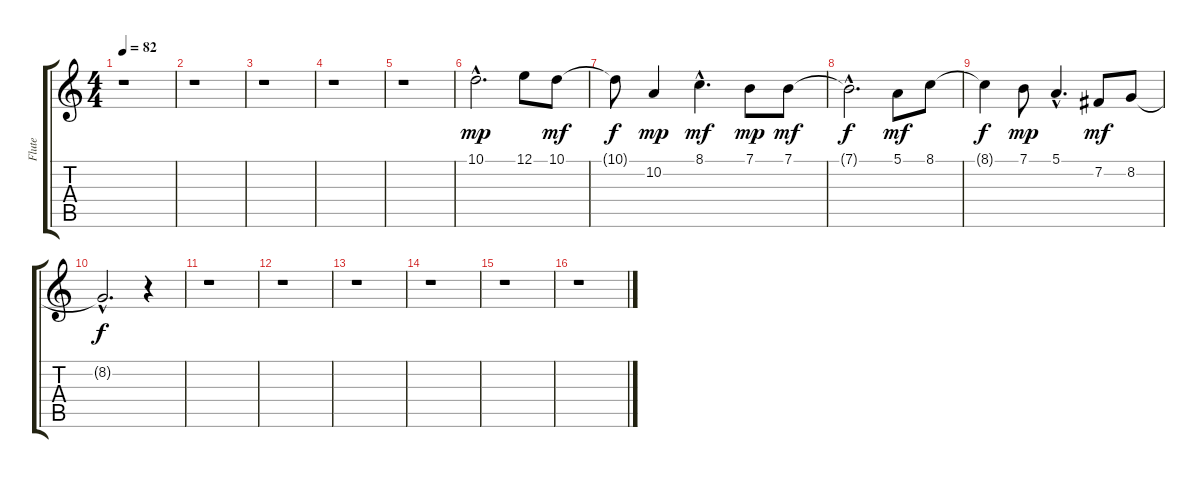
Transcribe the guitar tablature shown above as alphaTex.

\track ("Flute" "Flute") {instrument flute}
\staff {score tabs}
\tuning (E4 B3 G3 D3 A2 E2) {hide}
\ts (4 4)
\tempo 82
\clef g2
\ks c
r.1{dy mp instrument flute} |
r.1 |
r.1 |
r.1 |
r.1 |
10.1{hac}.2{d} 12.1.8 10.1.8{dy mf} |
10.1{t}.8{dy f} 10.2.4{dy mp} 8.1{hac}.4{d dy mf} 7.1.8{dy mp} 7.1.8{dy mf} |
7.1{hac t}.2{d dy f} 5.1.8{dy mf} 8.1.8 |
8.1{t}.4{dy f} 7.1.8{dy mp} 5.1{hac}.4{d} 7.2.8{dy mf} 8.2.8 |
8.2{hac t}.2{d dy f} r.4 |
r.1 |
r.1 |
r.1 |
r.1 |
r.1 |
r.1
